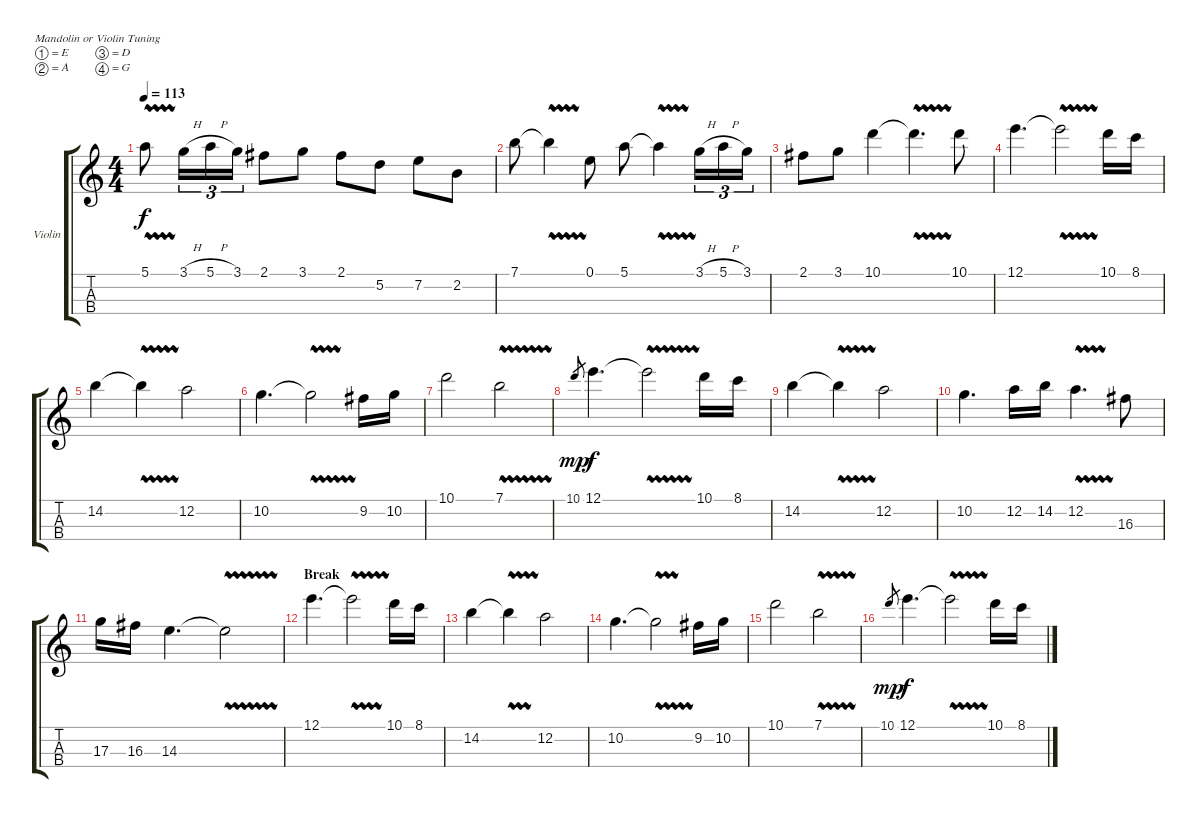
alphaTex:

\defaultSystemsLayout 4
\bracketExtendMode groupsimilarinstruments
\firstSystemTrackNameOrientation horizontal
\otherSystemsTrackNameOrientation horizontal
\track ("Main Strings sound effect" "Violin") {instrument violin}
\staff {score tabs}
\tuning (E5 A4 D4 G3)
\ts (4 4)
\tempo 113
\clef g2
\scale
0.333333
\ks c
5.1{vw t}.8{dy f} 3.1{h}.16{tu (3 2)} 5.1{h}.16{tu (3 2)} 3.1.16{tu (3 2)} 2.1.8 3.1.8 2.1.8 5.2.8 7.2.8 2.2.8 |
\scale
0.333333 7.1.8 7.1{vw t}.4 0.1.8 5.1.8 5.1{vw t}.4 3.1{h}.16{tu (3 2)} 5.1{h}.16{tu (3 2)} 3.1.16{tu (3 2)} |
\scale
0.333333 2.1.8 3.1.8 10.1.4 10.1{vw t}.4{d} 10.1.8 |
\scale
0.333333 12.1.4{d} 12.1{vw t}.2 10.1.16 8.1.16 |
\scale
0.333333 14.2.4 14.2{vw t}.4 12.2.2 |
\scale
0.333333 10.2.4{d} 10.2{vw t}.2 9.2.16 10.2.16 |
10.1.2 7.1{vw}.2 |
10.1.8{gr dy mp} 12.1.4{d dy f} 12.1{vw t}.2 10.1.16 8.1.16 |
14.2.4 14.2{vw t}.4 12.2.2 |
10.2.4{d} 12.2.16 14.2.16 12.2{vw}.4{d} 16.3.8 |
17.3.16 16.3.16 14.3.4{d} 14.3{vw t}.2 |
\section ("" "Break")
12.1.4{d} 12.1{vw t}.2 10.1.16 8.1.16 |
14.2.4 14.2{vw t}.4 12.2.2 |
10.2.4{d} 10.2{vw t}.2 9.2.16 10.2.16 |
10.1.2 7.1{vw}.2 |
10.1.8{gr dy mp} 12.1.4{d dy f} 12.1{vw t}.2 10.1.16 8.1.16
